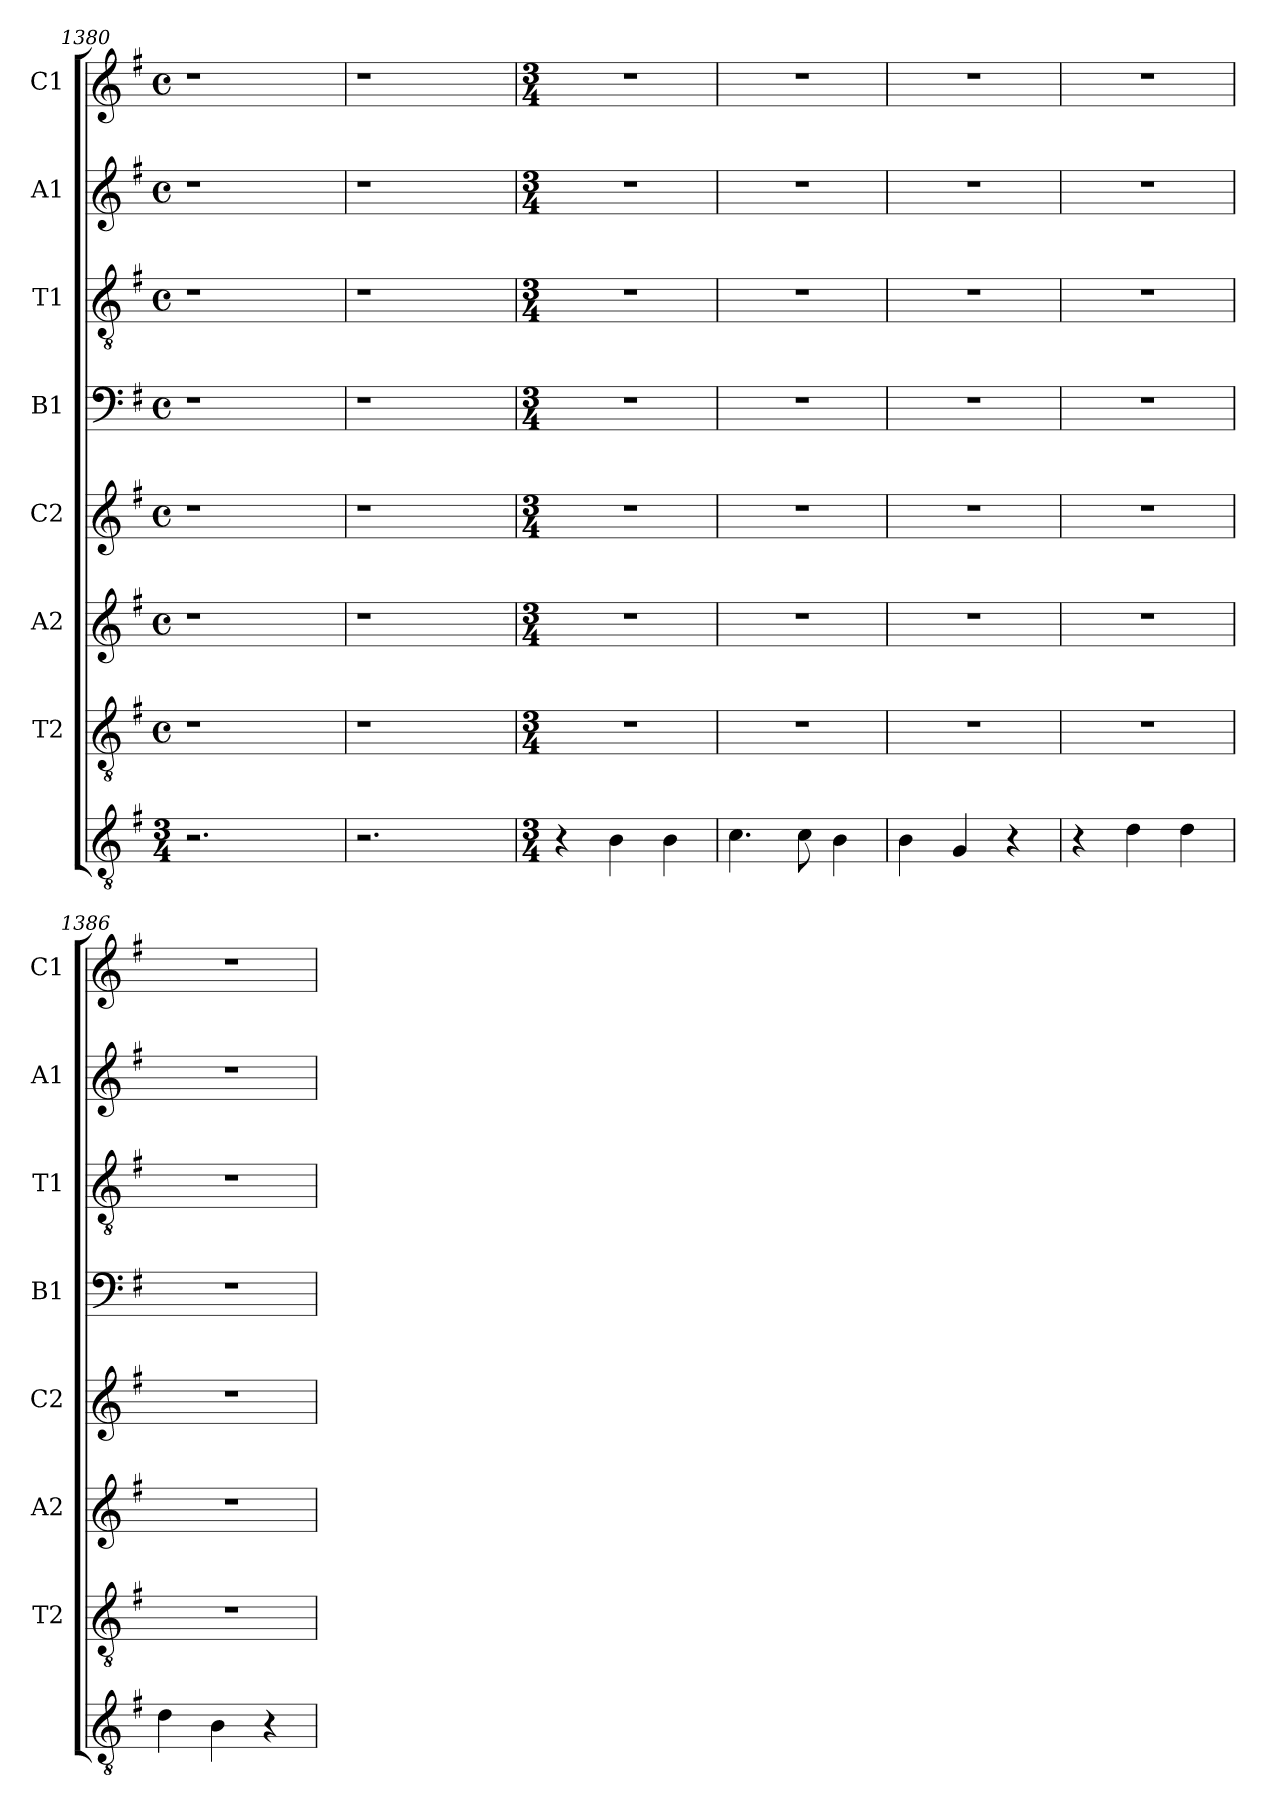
**kern	**kern	**kern	**kern	**kern	**kern	**kern	**kern
*part8	*part7	*part6	*part5	*part4	*part3	*part2	*part1
*staff8	*staff7	*staff6	*staff5	*staff4	*staff3	*staff2	*staff1
*	*I"T2	*I"A2	*I"C2	*I"B1	*I"T1	*I"A1	*I"C1
*	*I'T2	*I'A2	*I'C2	*I'B1	*I'T1	*I'A1	*I'C1
*clefGv2	*clefGv2	*clefG2	*clefG2	*clefF4	*clefGv2	*clefG2	*clefG2
*k[f#]	*k[f#]	*k[f#]	*k[f#]	*k[f#]	*k[f#]	*k[f#]	*k[f#]
*G:	*G:	*G:	*G:	*G:	*G:	*G:	*G:
*M3/4	*M4/4	*M4/4	*M4/4	*M4/4	*M4/4	*M4/4	*M4/4
*	*met(c)	*met(c)	*met(c)	*met(c)	*met(c)	*met(c)	*met(c)
=1380	=1380	=1380	=1380	=1380	=1380	=1380	=1380
2.r	1r	1r	1r	1r	1r	1r	1r
4ryy	.	.	.	.	.	.	.
=1381	=1381	=1381	=1381	=1381	=1381	=1381	=1381
2.r	1r	1r	1r	1r	1r	1r	1r
4ryy	.	.	.	.	.	.	.
=1382	=1382	=1382	=1382	=1382	=1382	=1382	=1382
*M3/4	*M3/4	*M3/4	*M3/4	*M3/4	*M3/4	*M3/4	*M3/4
4r	2.r	2.r	2.r	2.r	2.r	2.r	2.r
4B\	.	.	.	.	.	.	.
4B\	.	.	.	.	.	.	.
=1383	=1383	=1383	=1383	=1383	=1383	=1383	=1383
4.c\	2.r	2.r	2.r	2.r	2.r	2.r	2.r
8c\	.	.	.	.	.	.	.
4B\	.	.	.	.	.	.	.
=1384	=1384	=1384	=1384	=1384	=1384	=1384	=1384
4B\	2.r	2.r	2.r	2.r	2.r	2.r	2.r
4G/	.	.	.	.	.	.	.
4r	.	.	.	.	.	.	.
=1385	=1385	=1385	=1385	=1385	=1385	=1385	=1385
4r	2.r	2.r	2.r	2.r	2.r	2.r	2.r
4d\	.	.	.	.	.	.	.
4d\	.	.	.	.	.	.	.
!!LO:LB:g=z
=1386	=1386	=1386	=1386	=1386	=1386	=1386	=1386
4d\	2.r	2.r	2.r	2.r	2.r	2.r	2.r
4B\	.	.	.	.	.	.	.
4r	.	.	.	.	.	.	.
=	=	=	=	=	=	=	=
*-	*-	*-	*-	*-	*-	*-	*-
